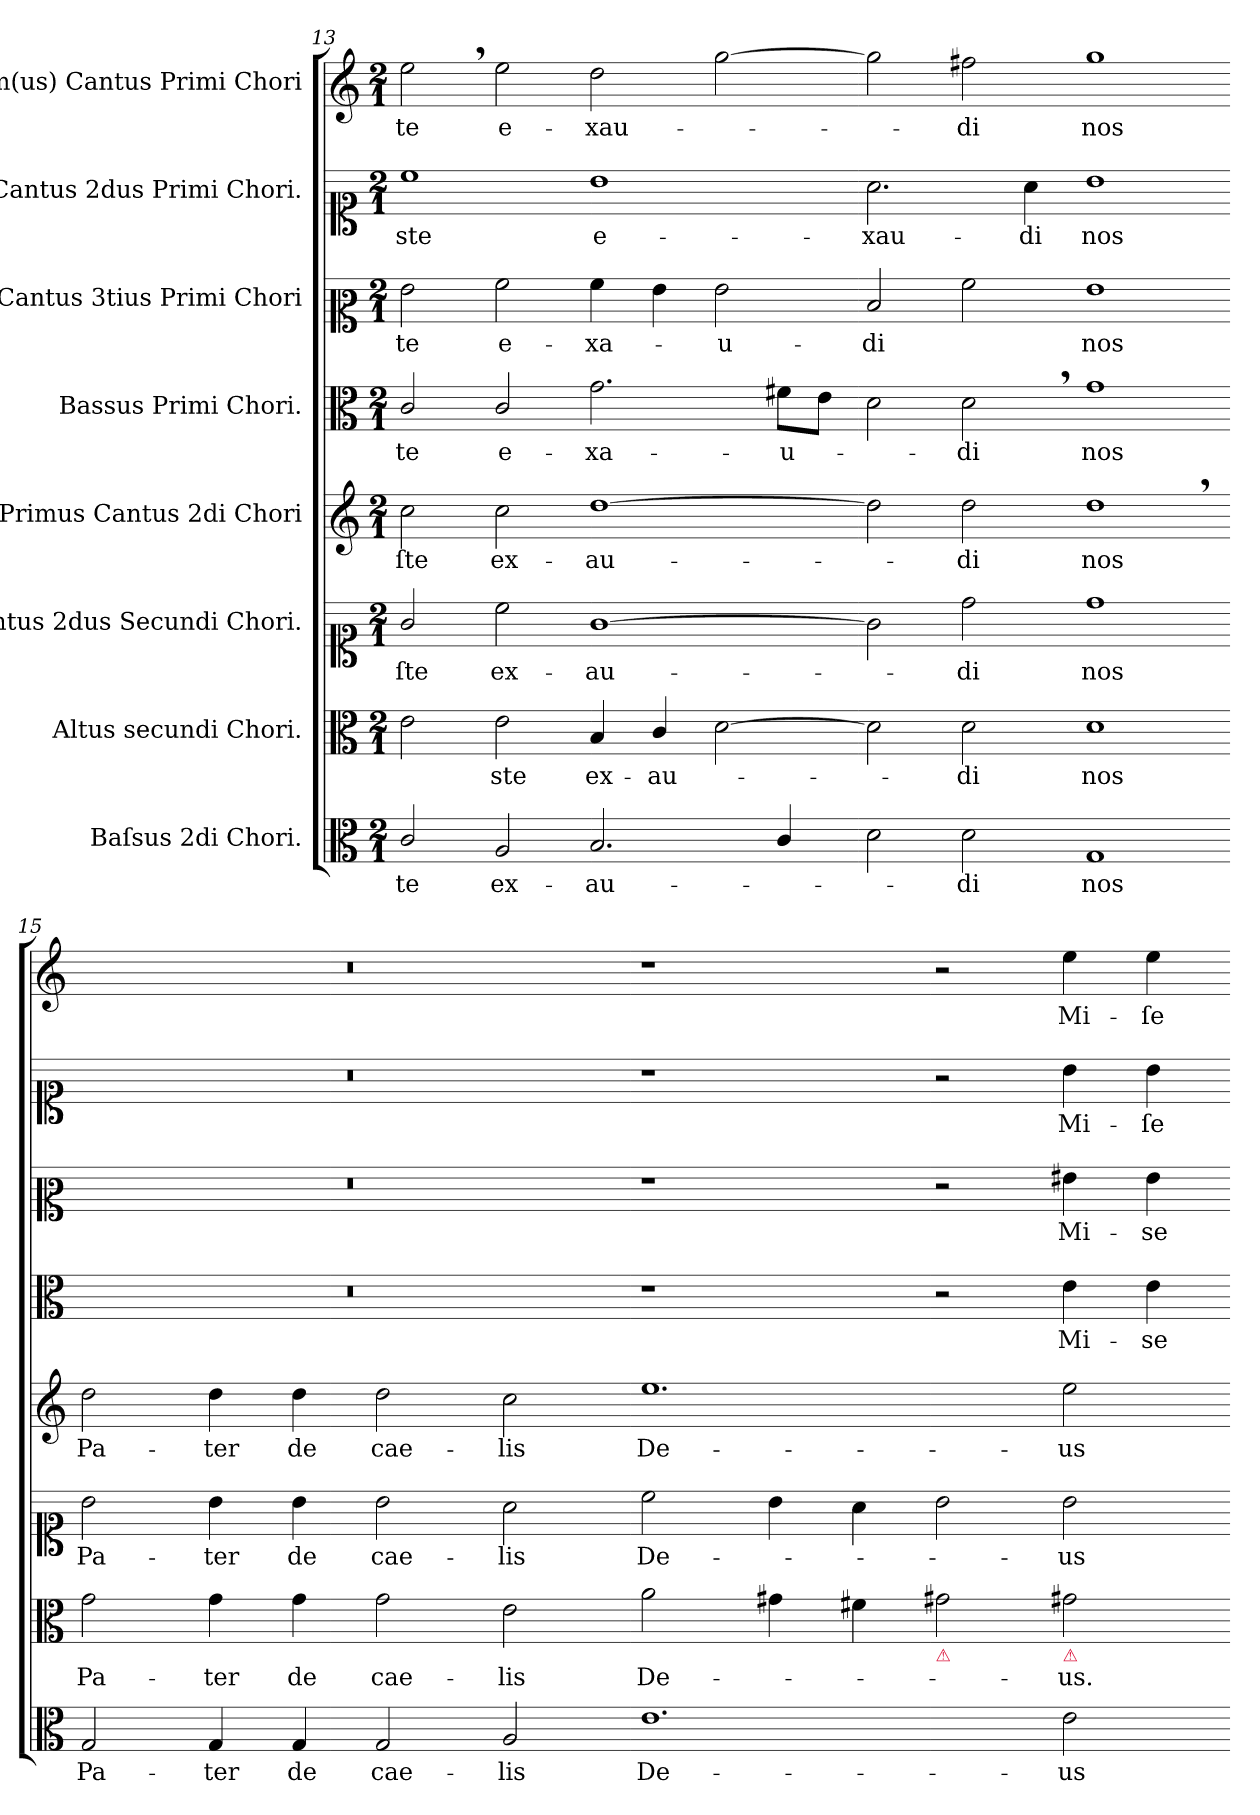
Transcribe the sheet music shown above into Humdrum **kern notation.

**kern	**text	**kern	**text	**kern	**text	**kern	**text	**kern	**text	**kern	**text	**kern	**text	**kern	**text
*part8	*part8	*part7	*part7	*part6	*part6	*part5	*part5	*part4	*part4	*part3	*part3	*part2	*part2	*part1	*part1
*staff8	*staff8	*staff7	*staff7	*staff6	*staff6	*staff5	*staff5	*staff4	*staff4	*staff3	*staff3	*staff2	*staff2	*staff1	*staff1
*I"Baſsus 2di Chori.	*	*I"Altus secundi Chori.	*	*I"Cantus 2dus Secundi Chori.	*	*I"Primus Cantus 2di Chori	*	*I"Bassus Primi Chori.	*	*I"Cantus 3tius Primi Chori	*	*I"Cantus 2dus Primi Chori.	*	*I"Im(us) Cantus Primi Chori	*
*clefC3	*	*clefC3	*	*clefC1	*	*clefG2	*	*clefC3	*	*clefC2	*	*clefC1	*	*clefG2	*
*k[]	*	*k[]	*	*k[]	*	*k[]	*	*k[]	*	*k[]	*	*k[]	*	*k[]	*
*M2/1	*	*M2/1	*	*M2/1	*	*M2/1	*	*M2/1	*	*M2/1	*	*M2/1	*	*M2/1	*
=13	=13	=13	=13	=13	=13	=13	=13	=13	=13	=13	=13	=13	=13	=13	=13
2c/	-te	2e\	.	2g/	-ſte	2cc\	-ſte	2c/	-te	2g\	-te	1cc	-ste	2ee,<\	-te
2A/	ex-	2e\	-ste	2cc\	ex-	2cc\	ex-	2c/	e-	2a\	e-	.	.	2ee\	e-
2.B/	-au-	4B/	ex-	[1g	-au-	[1dd	-au-	2.g\	-xa-	4a\	-xa-	1b	e-	2dd\	-xau-
.	.	4c/	-au-	.	.	.	.	.	.	4g\	.	.	.	.	.
.	.	[2d\	.	.	.	.	.	.	.	2g\	-u-	.	.	[2gg\	.
4c/	.	.	.	.	.	.	.	8f#X\L	-u-	.	.	.	.	.	.
.	.	.	.	.	.	.	.	8e\J	.	.	.	.	.	.	.
=14-	=14-	=14-	=14-	=14-	=14-	=14-	=14-	=14-	=14-	=14-	=14-	=14-	=14-	=14-	=14-
2d\	.	2d\]	.	2g]	.	2dd]	.	2d\	.	2d/	-di	2.a\	-xau-	2gg\]	.
2d\	-di	2d\	-di	2dd\	-di	2dd\	-di	2d,<\	-di	2a\	.	.	.	2ff#X\	-di
.	.	.	.	.	.	.	.	.	.	.	.	4a\	-di	.	.
1G	nos	1d	nos	1dd	nos	1dd,<	nos	1g	nos	1g	nos	1b	nos	1gg	nos
=15-	=15-	=15-	=15-	=15-	=15-	=15-	=15-	=15-	=15-	=15-	=15-	=15-	=15-	=15-	=15-
2G/	Pa-	2g\	Pa-	2b\	Pa-	2dd\	Pa-	0r	.	0r	.	0r	.	0r	.
4G/	-ter	4g\	-ter	4b\	-ter	4dd\	-ter	.	.	.	.	.	.	.	.
4G/	de	4g\	de	4b\	de	4dd\	de	.	.	.	.	.	.	.	.
2G/	cae-	2g\	cae-	2b\	cae-	2dd\	cae-	.	.	.	.	.	.	.	.
2A/	-lis	2e\	-lis	2a\	-lis	2cc\	-lis	.	.	.	.	.	.	.	.
=16-	=16-	=16-	=16-	=16-	=16-	=16-	=16-	=16-	=16-	=16-	=16-	=16-	=16-	=16-	=16-
1.e	De-	2a\	De-	2cc\	De-	1.ee	De-	1r	.	1r	.	1r	.	1r	.
.	.	4g#X\	.	4b\	.	.	.	.	.	.	.	.	.	.	.
.	.	4f#X\	.	4a\	.	.	.	.	.	.	.	.	.	.	.
!	!	!LO:TX:b:color=crimson:t=⚠	!	!	!	!	!	!	!	!	!	!	!	!	!
.	.	2g#X\	.	2b\	.	.	.	2r	.	2r	.	2r	.	2r	.
!	!	!LO:TX:b:color=crimson:t=⚠	!	!	!	!	!	!	!	!	!	!	!	!	!
2e\	-us	2g#X\	-us.	2b\	-us	2ee\	-us	4e\	Mi-	4g#X\	Mi-	4b\	Mi-	4ee\	Mi-
.	.	.	.	.	.	.	.	4e\	se-	4g#\	se-	4b\	ſe-	4ee\	ſe-
=-	=-	=-	=-	=-	=-	=-	=-	=-	=-	=-	=-	=-	=-	=-	=-
*-	*-	*-	*-	*-	*-	*-	*-	*-	*-	*-	*-	*-	*-	*-	*-
